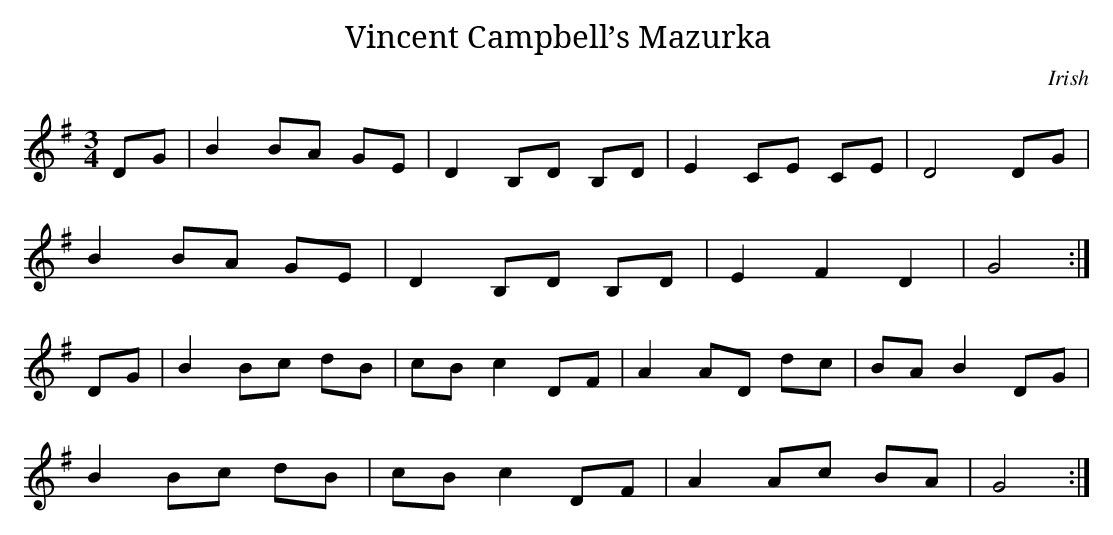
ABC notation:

X:1
T:Vincent Campbell’s Mazurka
M:3/4
K:G
DG | B2 BA GE | D2 B,D B,D | E2 CE CE | D4 DG |
B2 BA GE | D2 B,D B,D | E2 F2 D2 | G4 :|
DG | B2 Bc dB | cB c2 DF | A2 AD dc | BA B2 DG |
B2 Bc dB | cB c2 DF | A2 Ac BA | G4 :|
